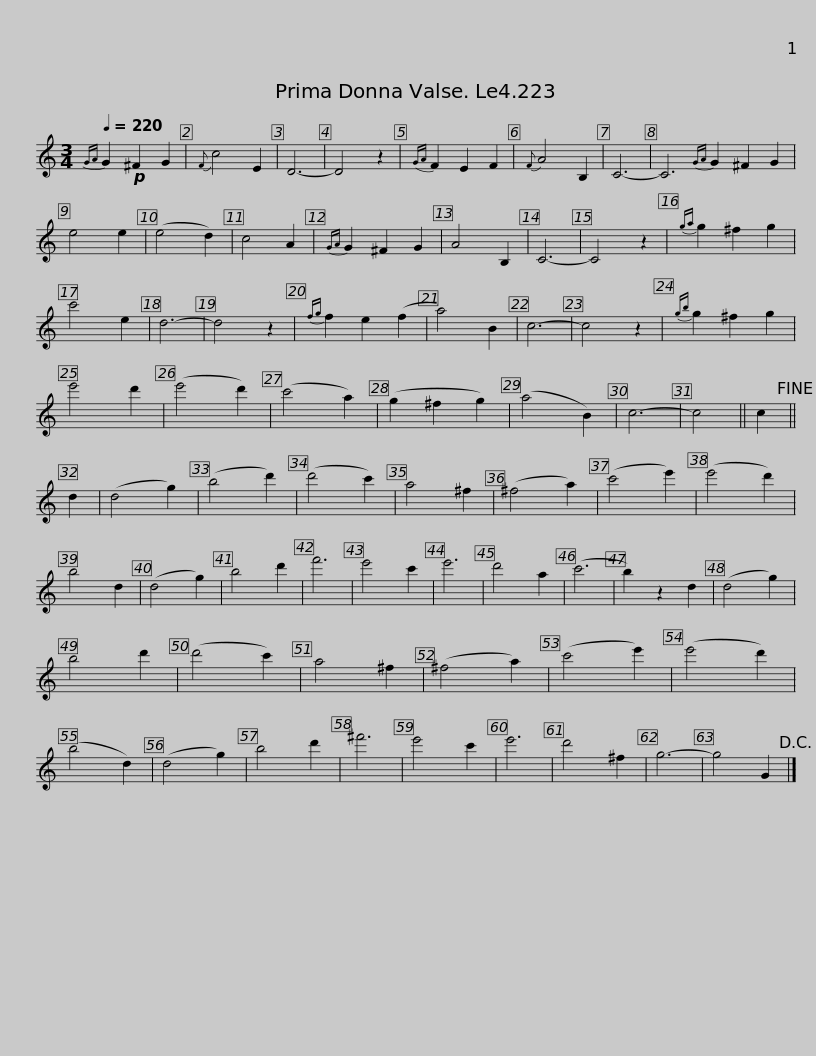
X:1
L:1/8
Q:1/4=220
M:3/4
I:linebreak $
K:C
V:1 treble
V:1
{GA} G2!p! ^F2 G2 |{F} c4 E2 | D6- | D4 z2 |{GA} F2 E2 F2 | %5
{F} A4 B,2 | C6- | C6{GA} G2 ^F2 G2 | e4 e2 | (e4 d2) | %10
 c4 A2 |{GA} G2 ^F2 G2 |$ A4 B,2 | C6- | C4 z2 | %15
{ga} g2 ^f2 g2 | c'4 e2 | d6- | d4 z2 |{fg} f2 e2 (f2 | %20
 a4) B2 | c6- | c4 z2 |{gb} g2 ^f2 g2 | e'4 d'2 | %25
 (e'4 d'2) |$ (c'4 a2) | (g2 ^f2 g2) | (a4 B2) | c6- | %30
 c4 || c2!fine! || d2 | (d4 g2) | (b4 d'2) | %35
 (d'4 c'2) | a4 ^f2 | (^f4 a2) | (c'4 e'2) | (e'4 d'2) | %40
 b4 d2 | (d4 g2) |$ b4 d'2 | f'6 | e'4 c'2 | %45
 e'6 | d'4 a2 | (c'6 | b2) z2 d2 | (d4 g2) | %50
 b4 d'2 | (d'4 c'2) | a4 ^f2 | (^f4 a2) | (c'4 e'2) | %55
 (e'4 d'2) | (b4 d2) |$ (d4 g2) | b4 d'2 | ^f'6 | %60
 e'4 c'2 | e'6 | d'4 ^f2 | g6- | g4 G2!D.C.! |] %65
